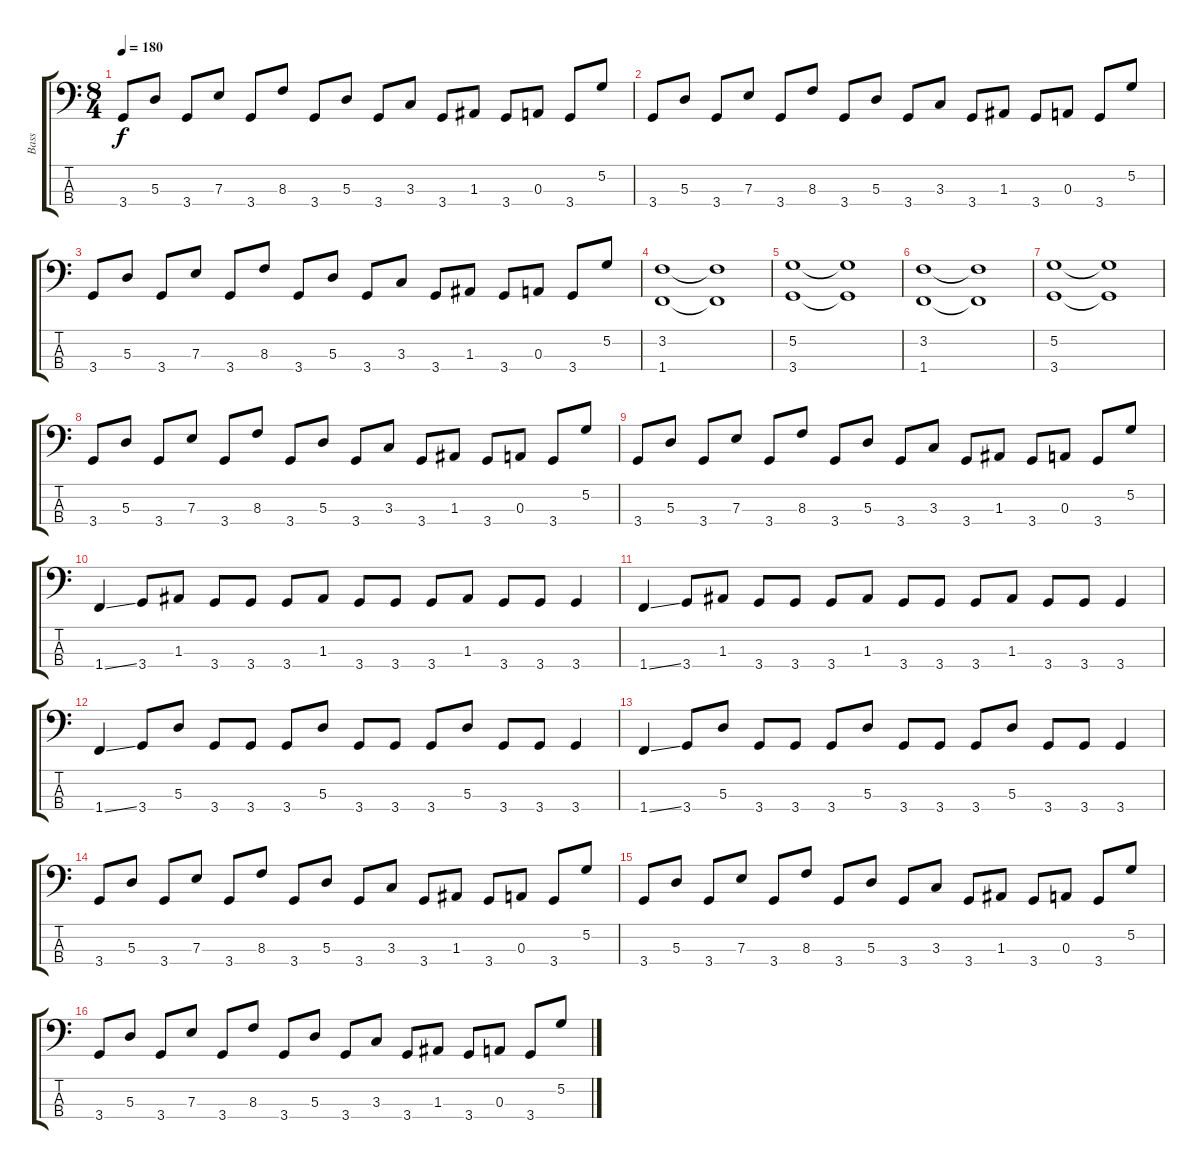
\track ("Bass" "Bass") {instrument electricbassfinger}
\staff {score tabs}
\tuning (G2 D2 A1 E1) {hide}
\ts (8 4)
\tempo 180
\clef f4
\ks c
3.4.8{dy f} 5.3.8 3.4.8 7.3.8 3.4.8 8.3.8 3.4.8 5.3.8 3.4.8 3.3.8 3.4.8 1.3.8 3.4.8 0.3.8 3.4.8 5.2.8 |
3.4.8 5.3.8 3.4.8 7.3.8 3.4.8 8.3.8 3.4.8 5.3.8 3.4.8 3.3.8 3.4.8 1.3.8 3.4.8 0.3.8 3.4.8 5.2.8 |
3.4.8 5.3.8 3.4.8 7.3.8 3.4.8 8.3.8 3.4.8 5.3.8 3.4.8 3.3.8 3.4.8 1.3.8 3.4.8 0.3.8 3.4.8 5.2.8 |
(3.2 1.4).1 (3.2{t} 1.4{t}).1 |
(5.2 3.4).1 (5.2{t} 3.4{t}).1 |
(3.2 1.4).1 (3.2{t} 1.4{t}).1 |
(5.2 3.4).1 (5.2{t} 3.4{t}).1 |
3.4.8 5.3.8 3.4.8 7.3.8 3.4.8 8.3.8 3.4.8 5.3.8 3.4.8 3.3.8 3.4.8 1.3.8 3.4.8 0.3.8 3.4.8 5.2.8 |
3.4.8 5.3.8 3.4.8 7.3.8 3.4.8 8.3.8 3.4.8 5.3.8 3.4.8 3.3.8 3.4.8 1.3.8 3.4.8 0.3.8 3.4.8 5.2.8 |
1.4{ss}.4 3.4.8 1.3.8 3.4.8 3.4.8 3.4.8 1.3.8 3.4.8 3.4.8 3.4.8 1.3.8 3.4.8 3.4.8 3.4.4 |
1.4{ss}.4 3.4.8 1.3.8 3.4.8 3.4.8 3.4.8 1.3.8 3.4.8 3.4.8 3.4.8 1.3.8 3.4.8 3.4.8 3.4.4 |
1.4{ss}.4 3.4.8 5.3.8 3.4.8 3.4.8 3.4.8 5.3.8 3.4.8 3.4.8 3.4.8 5.3.8 3.4.8 3.4.8 3.4.4 |
1.4{ss}.4 3.4.8 5.3.8 3.4.8 3.4.8 3.4.8 5.3.8 3.4.8 3.4.8 3.4.8 5.3.8 3.4.8 3.4.8 3.4.4 |
3.4.8 5.3.8 3.4.8 7.3.8 3.4.8 8.3.8 3.4.8 5.3.8 3.4.8 3.3.8 3.4.8 1.3.8 3.4.8 0.3.8 3.4.8 5.2.8 |
3.4.8 5.3.8 3.4.8 7.3.8 3.4.8 8.3.8 3.4.8 5.3.8 3.4.8 3.3.8 3.4.8 1.3.8 3.4.8 0.3.8 3.4.8 5.2.8 |
3.4.8 5.3.8 3.4.8 7.3.8 3.4.8 8.3.8 3.4.8 5.3.8 3.4.8 3.3.8 3.4.8 1.3.8 3.4.8 0.3.8 3.4.8 5.2.8
